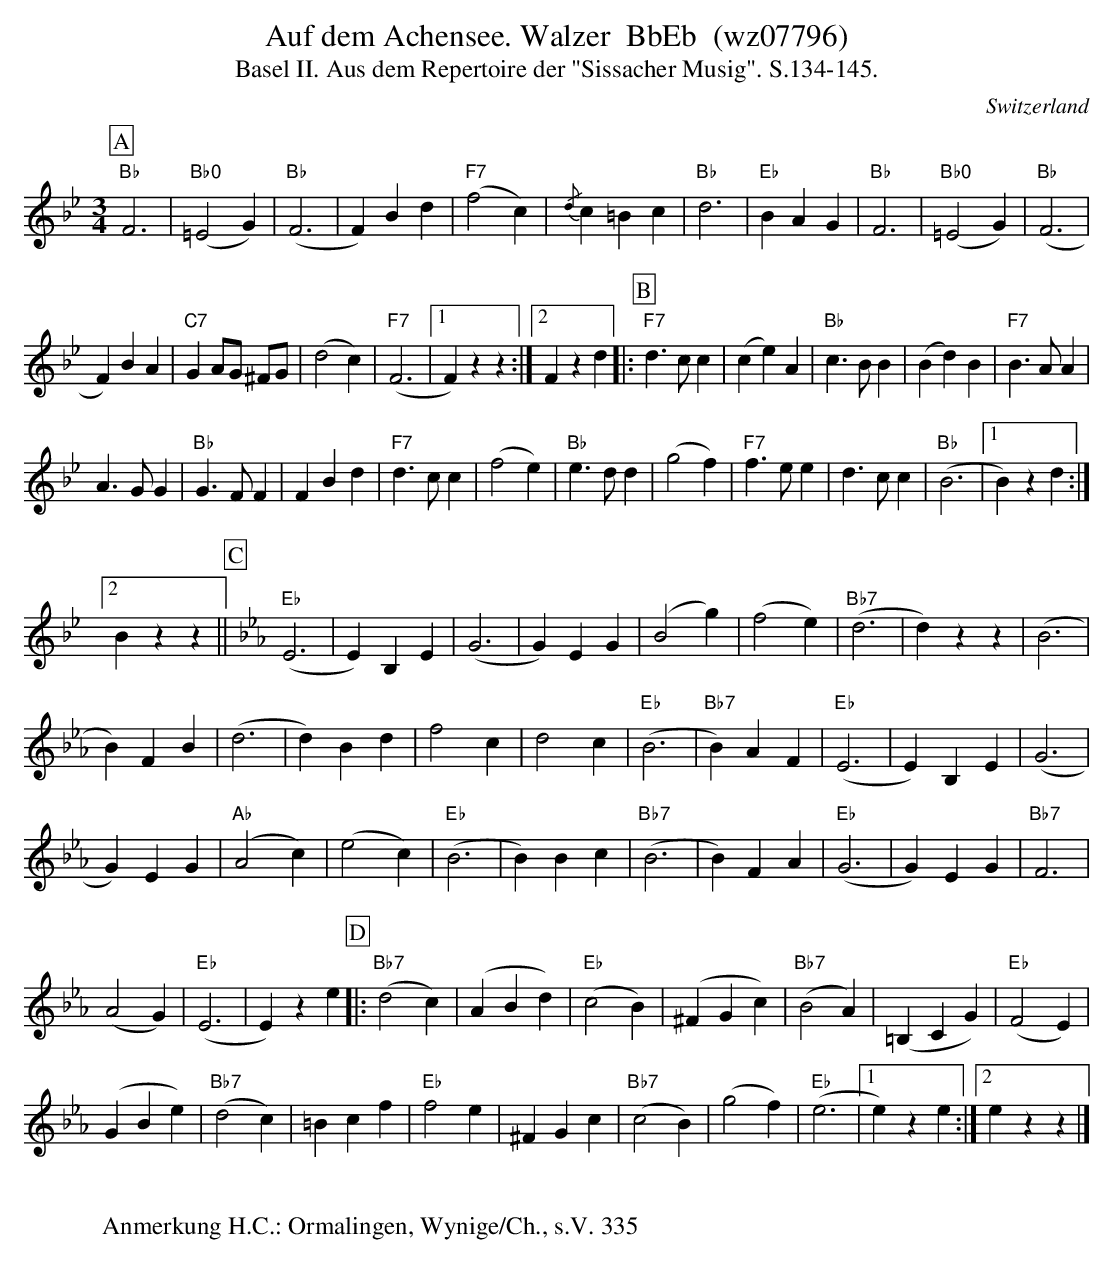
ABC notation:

X:1
T:Auf dem Achensee. Walzer  BbEb  (wz07796)
T: Basel II. Aus dem Repertoire der "Sissacher Musig". S.134-145.
M:3/4
L:1/4
O:Switzerland
K:Bb major
[P:A] "Bb"F3 | ("Bb0"=E2G) | ("Bb"F3 | F)Bd | ("F7"f2c) | {/d}c=Bc | "Bb"d3 | "Eb"BAG | "Bb"F3 | ("Bb0"=E2G) | ("Bb"F3 |
F)BA | "C7"GA/G/ ^F/G/ | (d2c) | ("F7"F3 |1 F)zz :|2 Fzd |: [P:B] "F7"d>cc | (ce)A | "Bb"c>BB | (Bd)B | "F7"B>AA |
A>GG | "Bb"G>FF | FBd | "F7"d>cc | (f2e) | "Bb"e>dd | (g2f) | "F7"f>ee | d>cc | ("Bb"B3 |1 B)zd :|2
Bzz || [P:C] [K:Eb] ("Eb"E3 | E)B,E | (G3 | G)EG | (B2g) | (f2e) | ("Bb7"d3 | d)zz | (B3 |
B)FB | (d3 | d)Bd | f2c | d2c | ("Eb"B3 | "Bb7"B)AF | ("Eb"E3 | E)B,E | (G3 |
G)EG | ("Ab"A2c) | (e2c) | ("Eb"B3 | B)Bc | ("Bb7"B3 | B)FA | ("Eb"G3 | G)EG | "Bb7"F3 |
(A2G) | ("Eb"E3 | E)ze  [P:D] |: ("Bb7"d2c) | (ABd) | ("Eb"c2B) | (^FGc) | ("Bb7"B2A) | (=B,CG) | ("Eb"F2E) |
(GBe) | ("Bb7"d2c) | =Bcf | "Eb"f2e | ^FGc | ("Bb7"c2B) | (g2f) | ("Eb"e3 |1e )ze :|2 ezz |]
W:
W:Anmerkung H.C.: Ormalingen, Wynige/Ch., s.V. 335
